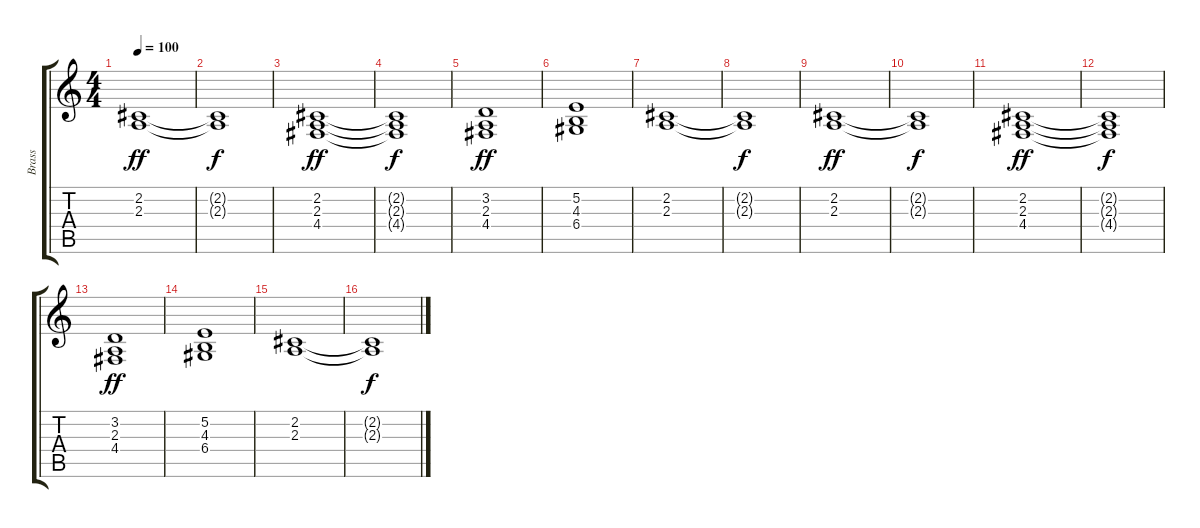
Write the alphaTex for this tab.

\track ("Brass" "Brass") {instrument brasssection}
\staff {score tabs}
\tuning (E4 B3 G3 D3 A2 E2) {hide}
\ts (4 4)
\tempo 100
\clef g2
\ks c
(2.2 2.3).1{dy ff} |
(2.2{t} 2.3{t}).1{dy f} |
(2.2 2.3 4.4).1{dy ff} |
(2.2{t} 2.3{t} 4.4{t}).1{dy f} |
(3.2 2.3 4.4).1{dy ff} |
(5.2 4.3 6.4).1 |
(2.2 2.3).1 |
(2.2{t} 2.3{t}).1{dy f} |
(2.2 2.3).1{dy ff} |
(2.2{t} 2.3{t}).1{dy f} |
(2.2 2.3 4.4).1{dy ff} |
(2.2{t} 2.3{t} 4.4{t}).1{dy f} |
(3.2 2.3 4.4).1{dy ff} |
(5.2 4.3 6.4).1 |
(2.2 2.3).1 |
(2.2{t} 2.3{t}).1{dy f}
